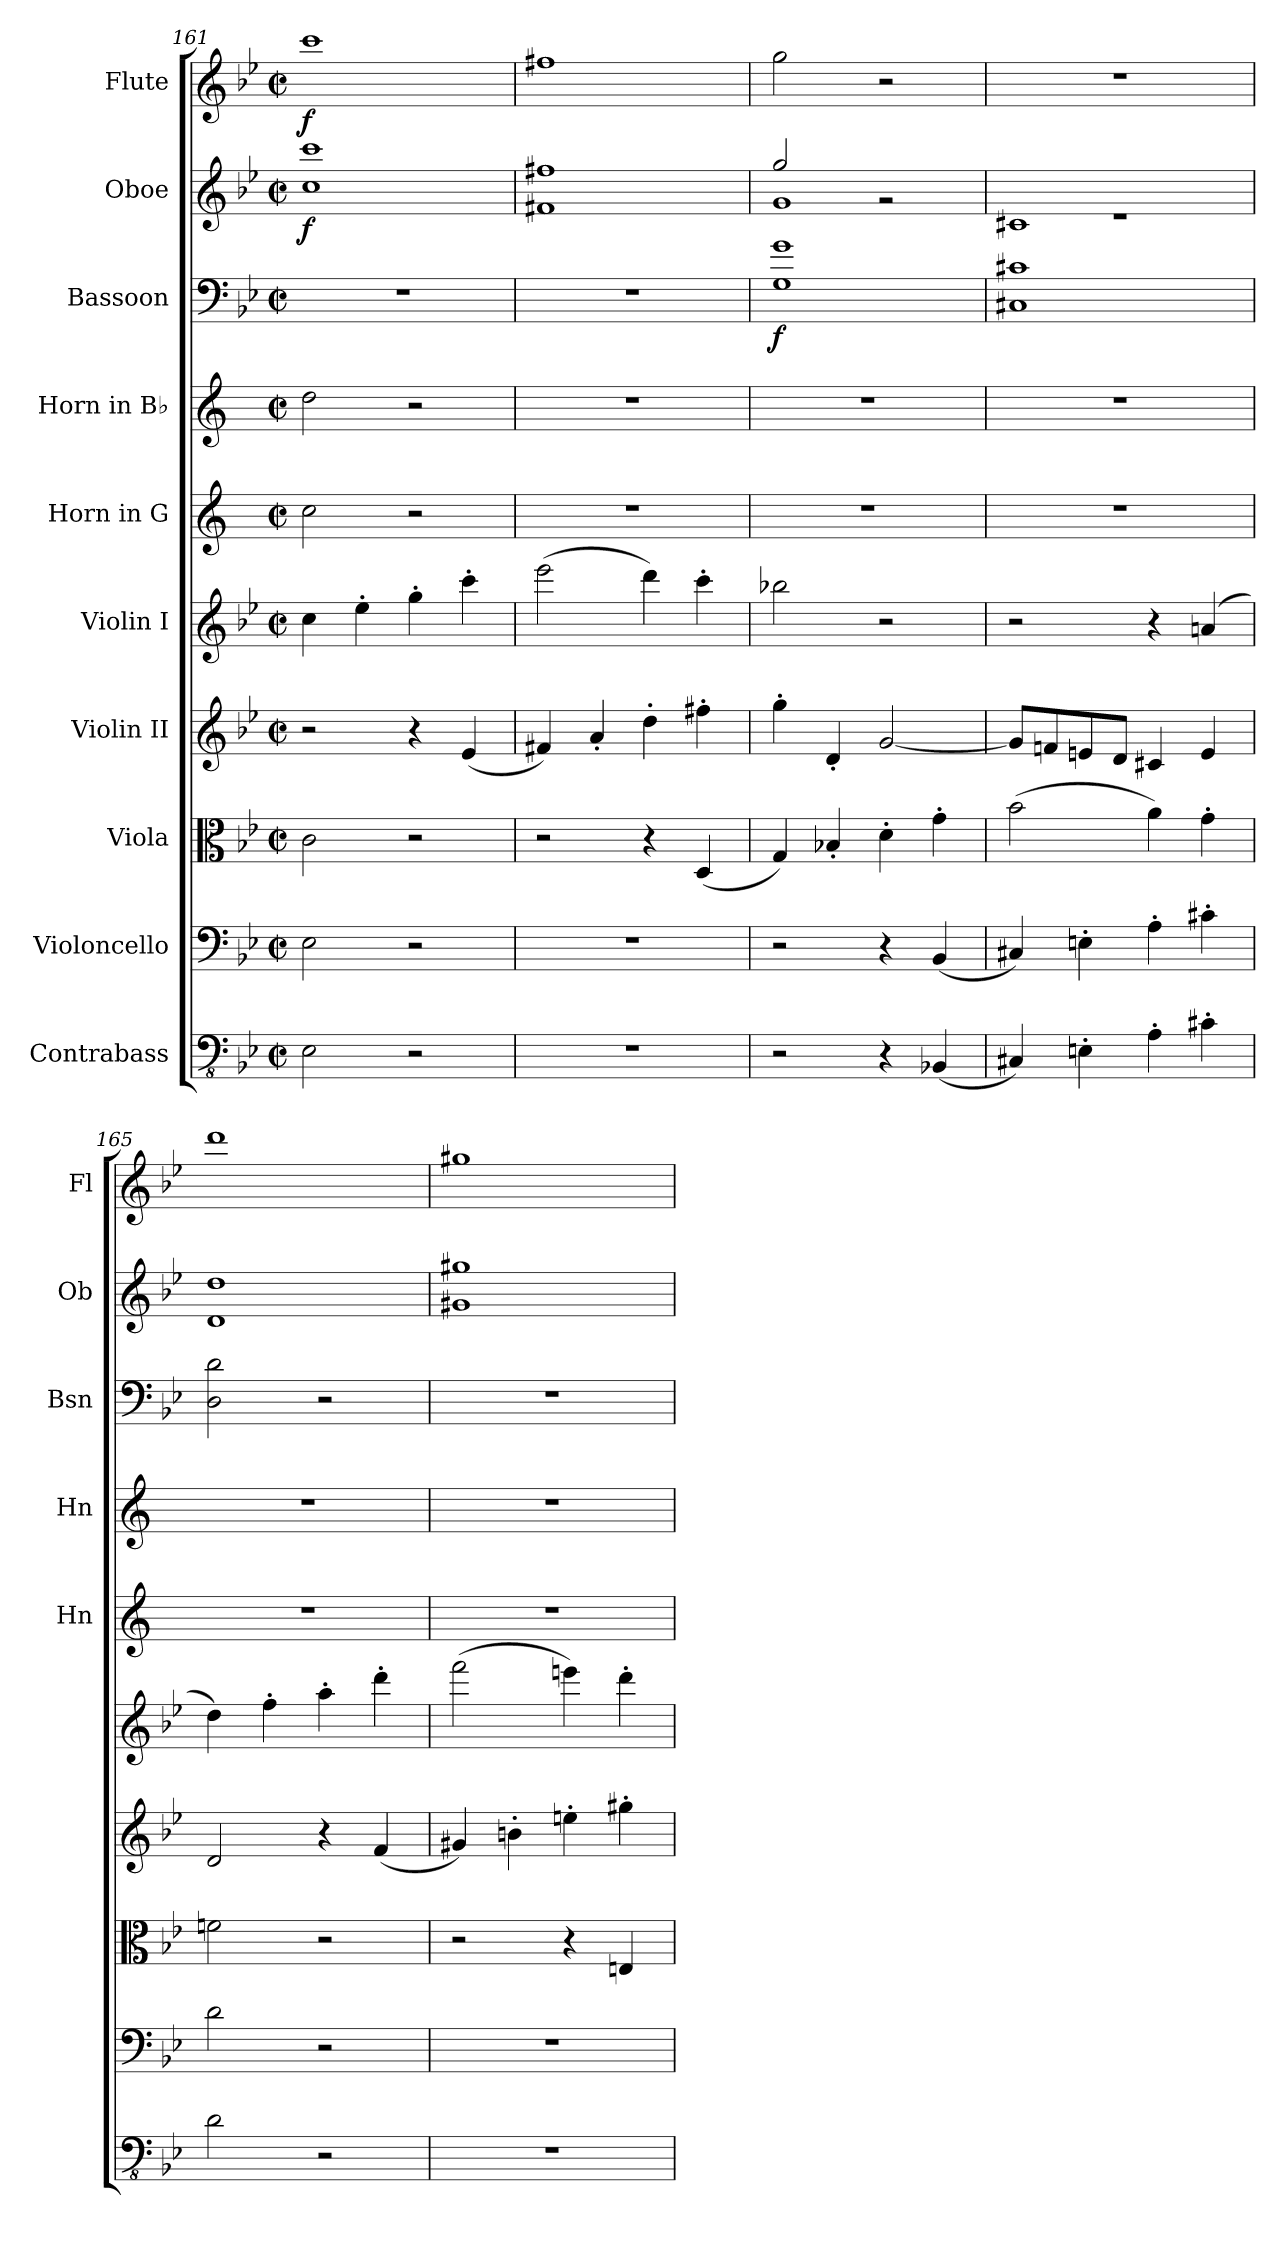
**kern	**kern	**kern	**kern	**kern	**kern	**kern	**kern	**dynam	**kern	**dynam	**kern	**dynam
*part10	*part9	*part8	*part7	*part6	*part5	*part4	*part3	*part3	*part2	*part2	*part1	*part1
*staff10	*staff9	*staff8	*staff7	*staff6	*staff5	*staff4	*staff3	*staff3	*staff2	*staff2	*staff1	*staff1
*I"Contrabass	*I"Violoncello	*I"Viola	*I"Violin II	*I"Violin I	*I"Horn in G	*I"Horn in B♭	*I"Bassoon	*	*I"Oboe	*	*I"Flute	*
*	*	*	*	*	*I'Hn	*I'Hn	*I'Bsn	*	*I'Ob	*	*I'Fl	*
*clefFv4	*clefF4	*clefC3	*clefG2	*clefG2	*clefG2	*clefG2	*clefF4	*	*clefG2	*	*clefG2	*
*	*	*	*	*	*ITrd3c5	*ITrd1c2	*	*	*	*	*	*
*k[b-e-]	*k[b-e-]	*k[b-e-]	*k[b-e-]	*k[b-e-]	*k[f#]	*k[b-e-]	*k[b-e-]	*	*k[b-e-]	*	*k[b-e-]	*
*M2/2	*M2/2	*M2/2	*M2/2	*M2/2	*M2/2	*M2/2	*M2/2	*	*M2/2	*	*M2/2	*
*met(c|)	*met(c|)	*met(c|)	*met(c|)	*met(c|)	*met(c|)	*met(c|)	*met(c|)	*	*met(c|)	*	*met(c|)	*
=161	=161	=161	=161	=161	=161	=161	=161	=161	=161	=161	=161	=161
!	!	!	!	!	!	!	!	!	!	!LO:DY:b	!	!LO:DY:b
2EE-\	2E-\	2c\	2r	4cc\	2g\	2cc\	1r	.	1cc 1ccc	f	1ccc	f
.	.	.	.	4ee-'\	.	.	.	.	.	.	.	.
2r	2r	2r	4r	4gg'\	2r	2r	.	.	.	.	.	.
.	.	.	(<4e-/	4ccc'\	.	.	.	.	.	.	.	.
=162	=162	=162	=162	=162	=162	=162	=162	=162	=162	=162	=162	=162
1r	1r	2r	4f#X/)	(>2eee-\	1r	1r	1r	.	1f#X 1ff#X	.	1ff#X	.
.	.	.	4a'/	.	.	.	.	.	.	.	.	.
.	.	4r	4dd'\	4ddd\)	.	.	.	.	.	.	.	.
.	.	(<4D/	4ff#X'\	4ccc'\	.	.	.	.	.	.	.	.
=163	=163	=163	=163	=163	=163	=163	=163	=163	=163	=163	=163	=163
*	*	*	*	*	*	*	*	*	*^	*	*	*
!	!	!	!	!	!	!	!	!LO:DY:b	!	!	!	!	!
2r	2r	4G/)	4gg'\	2bb-X\	1r	1r	1G 1g	f	2gg/	1g	.	2gg\	.
.	.	4B-X'/	4d'/	.	.	.	.	.	.	.	.	.	.
4r	4r	4d'\	[2g/	2r	.	.	.	.	2rg	.	.	2r	.
(<4BBB-X/	(<4BB-/	4g'\	.	.	.	.	.	.	.	.	.	.	.
=164	=164	=164	=164	=164	=164	=164	=164	=164	=164	=164	=164	=164	=164
4CC#X/)	4C#X/)	(>2b-\	8g/L]	2r	1r	1r	1C#X 1c#X	.	1re	1c#X	.	1r	.
.	.	.	8fn/	.	.	.	.	.	.	.	.	.	.
4EEn'\	4En'\	.	8en/	.	.	.	.	.	.	.	.	.	.
.	.	.	8d/J	.	.	.	.	.	.	.	.	.	.
4AA'\	4A'\	4a\)	4c#X/	4r	.	.	.	.	.	.	.	.	.
4C#X'\	4c#X'\	4g'\	4e/	(<4an/	.	.	.	.	.	.	.	.	.
=165	=165	=165	=165	=165	=165	=165	=165	=165	=165	=165	=165	=165	=165
2D\	2d\	2fn\	2d/	4dd\)	1r	1r	2D\ 2d\	.	1dd	1d	.	1ddd	.
.	.	.	.	4ff'\	.	.	.	.	.	.	.	.	.
2r	2r	2r	4r	4aa'\	.	.	2r	.	.	.	.	.	.
.	.	.	(<4f/	4ddd'\	.	.	.	.	.	.	.	.	.
=166	=166	=166	=166	=166	=166	=166	=166	=166	=166	=166	=166	=166	=166
1r	1r	2r	4g#X/)	(>2fff\	1r	1r	1r	.	1gg#X	1g#X	.	1gg#X	.
.	.	.	4bn'\	.	.	.	.	.	.	.	.	.	.
.	.	4r	4een'\	4eeen\)	.	.	.	.	.	.	.	.	.
.	.	4En/	4gg#X'\	4ddd'\	.	.	.	.	.	.	.	.	.
*	*	*	*	*	*	*	*	*	*v	*v	*	*	*
=	=	=	=	=	=	=	=	=	=	=	=	=
*-	*-	*-	*-	*-	*-	*-	*-	*-	*-	*-	*-	*-
